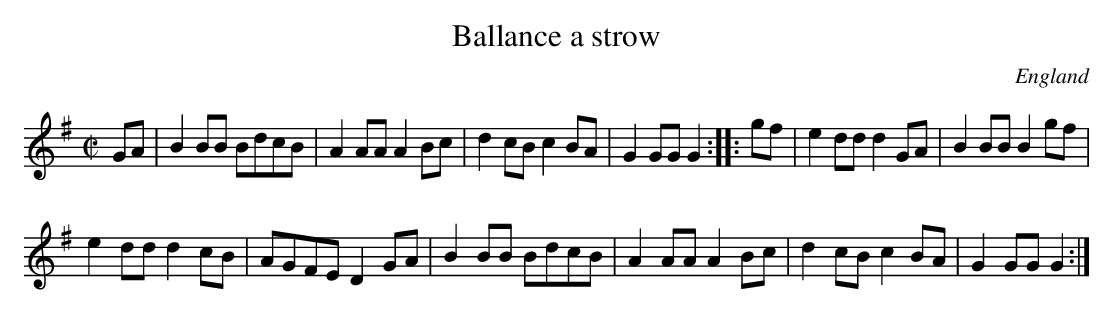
X:1
T:Ballance a strow
L:1/8
M:C|
O:England
K:G
GA |\
B2BB BdcB | A2AA A2Bc | d2cB c2BA | G2GG G2:: \
gf |\
e2dd d2GA | B2BB B2gf |! e2dd d2cB | AGFE D2GA |\
B2BB BdcB | A2AA A2Bc | d2cB c2BA | G2GG G2 :|
